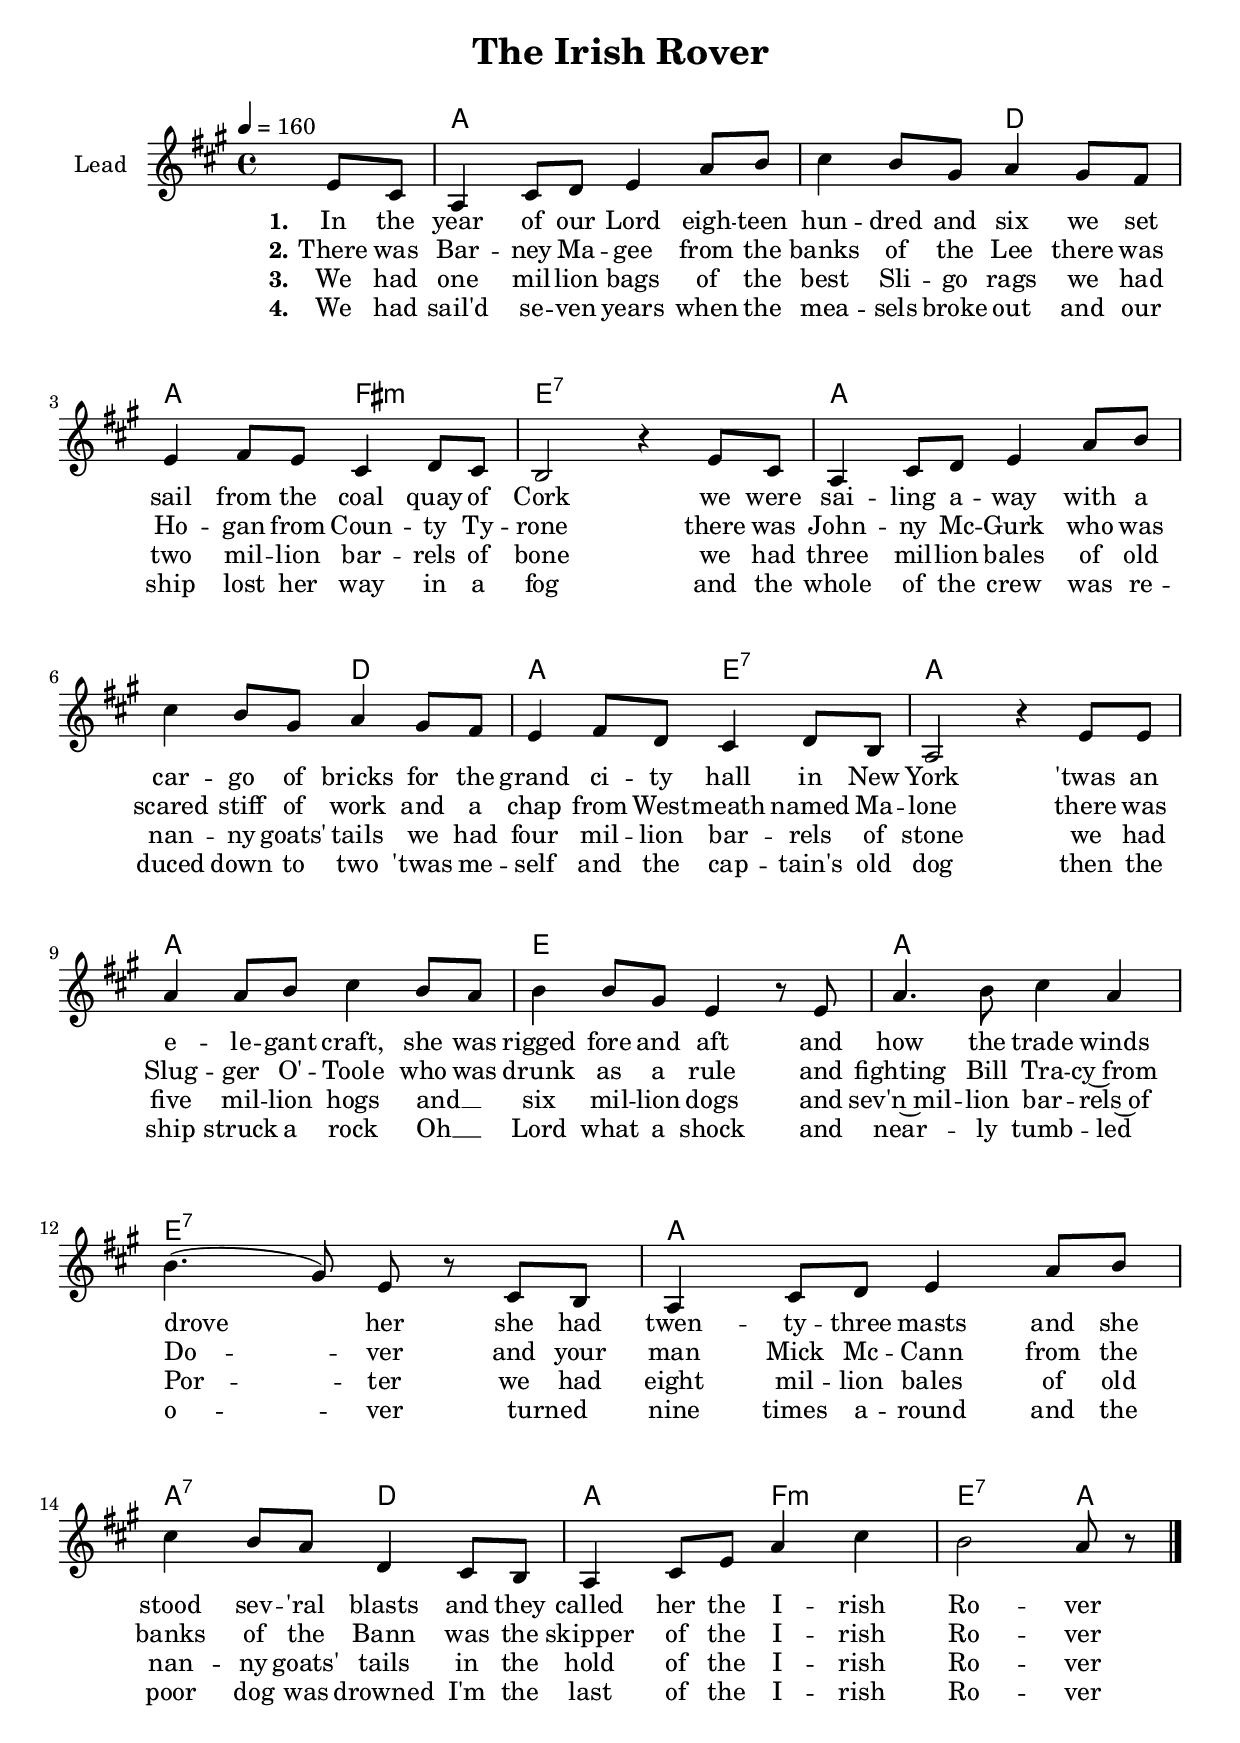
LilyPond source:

\version "2.18.0"

#(set-global-staff-size 20)

\header {
  title = "The Irish Rover"
}

global = {
  \key a \major
  \time 4/4
  \partial 4
  \tempo 4=160
}

chordNames = \chordmode {
  \global
  \germanChords
  s4
  a1. d2 a fis:m e1:7
  a1. d2 a e:7 a1

  a1 e a e:7
  a1 a2:7 d a f:m e:7 a4


}

lead = \relative c' {
  \global
  e8 cis

  a4 cis8 d e4 a8 b
  cis4 b8 gis a4 gis8 fis
  e4 fis8 e cis4 d8 cis
  b2 r4 e8 cis

  a4 cis8 d e4 a8 b
  cis4 b8 gis a4 gis8 fis
  e4 fis8 d cis4 d8 b
  a2 r4 e'8 e

  a4 a8 b cis4 b8 a
  b4 b8 gis e4 r8 e
  a4. b8 cis4 a
  b4.( gis8) e r cis b

  a4 cis8 d e4 a8 b
  cis4 b8 a d,4 cis8 b
  a4 cis8 e a4 cis
  b2 a8 r
  \bar "|."
}

backingOne = \relative c'' {
  \global
}
backingTwo = \relative c' {
  \global
}

violin = \relative c' {
  \global
}

verseOne = \lyricmode {
  \set stanza = "1."
  In the year of our Lord eigh -- teen hun -- dred and six
  we set sail from the coal quay of Cork
  we were sai -- ling a -- way with a car -- go of bricks
  for the grand ci -- ty hall in New York
  'twas an e -- le -- gant craft, she was rigged fore and aft
  and how the trade winds drove her
  she had twen -- ty -- three masts and she stood sev -- 'ral blasts
  and they called her the I -- rish Ro -- ver
}
verseTwo = \lyricmode {
  \set stanza = "2."
  There was Bar -- ney Ma -- gee from the banks of the Lee
  there was Ho -- gan from Coun -- ty Ty -- rone
  there was John -- ny Mc -- Gurk who was scared stiff of work
  and a chap from West -- meath named Ma -- lone
  there was Slug -- ger O' -- Toole who was drunk as a rule
  and fighting Bill Tra -- cy~from Do -- ver
  and your man Mick Mc -- Cann from the banks of the Bann
  was the skipper of the I -- rish Ro -- ver

}

verseThree = \lyricmode {
  \set stanza = "3."
  We had one mil -- lion bags of the best Sli -- go rags
  we had two mil -- lion bar -- rels of bone
  we had three mil -- lion bales of old nan -- ny goats' tails
  we had four mil -- lion bar -- rels of stone
  we had five mil -- lion hogs and __ _ six mil -- lion dogs
  and sev'n~mil -- lion bar -- rels~of Por -- ter
  we had eight mil -- lion bales of old nan -- ny goats' tails
  in the hold of the I -- rish Ro -- ver
  
}

verseFour = \lyricmode {
  \set stanza = "4."
  We had sail'd se -- ven years when the mea -- sels broke out
  and our ship lost her way in a fog
  and the whole of the crew was re -- duced down to two
  'twas me -- self and the cap -- tain's old dog
  then the ship struck a rock Oh __ _ Lord what a shock
  and near -- ly tumb -- led o -- ver
  turned _ nine times a -- round and the poor dog was drowned
  I'm the last of the I -- rish Ro -- ver
}

verseFive = \lyricmode {
  \set stanza = "5."
}

chordsPart = \new ChordNames \transpose a a \chordNames

violinPart = \new Staff \transpose a a \violin

choirPart = \new ChoirStaff <<
  \new Staff \with {
    instrumentName = \markup \center-column { "Lead" }
  } <<
    \new Voice = "lead" { \transpose a a \lead }
  >>
  \new Lyrics \with {
    \override VerticalAxisGroup #'staff-affinity = #CENTER
  } \lyricsto "lead" \verseOne
  \new Lyrics \with {
    \override VerticalAxisGroup #'staff-affinity = #CENTER
  } \lyricsto "lead" \verseTwo
  \new Lyrics \with {
    \override VerticalAxisGroup #'staff-affinity = #CENTER
  } \lyricsto "lead" \verseThree
  \new Lyrics \with {
    \override VerticalAxisGroup #'staff-affinity = #CENTER
  } \lyricsto "lead" \verseFour
  \new Lyrics \with {
    \override VerticalAxisGroup #'staff-affinity = #CENTER
  } \lyricsto "lead" \verseFive
  \new Staff \with {
    instrumentName = \markup \center-column { "Backing 1" "Backing 2" }
  } <<
    \new Voice = "backingOne" { \transpose a a { \voiceOne \backingOne } }
    \new Voice = "backingTwo" { \transpose a a {\voiceTwo \backingTwo } }
  >>
>>

\score {
  <<
    \chordsPart
    \violinPart
    \choirPart
  >>
  \layout {
    \context {
      \RemoveEmptyStaffContext
      \override VerticalAxisGroup #'remove-first = ##t
    }
  }
  \midi {
    \context {
      \Score
      tempoWholesPerMinute = #(ly:make-moment 100 4)
    }
  }
}

\paper {
  page-count = #1
  ragged-last-bottom = ##f
  ragged-bottom = ##f
}
